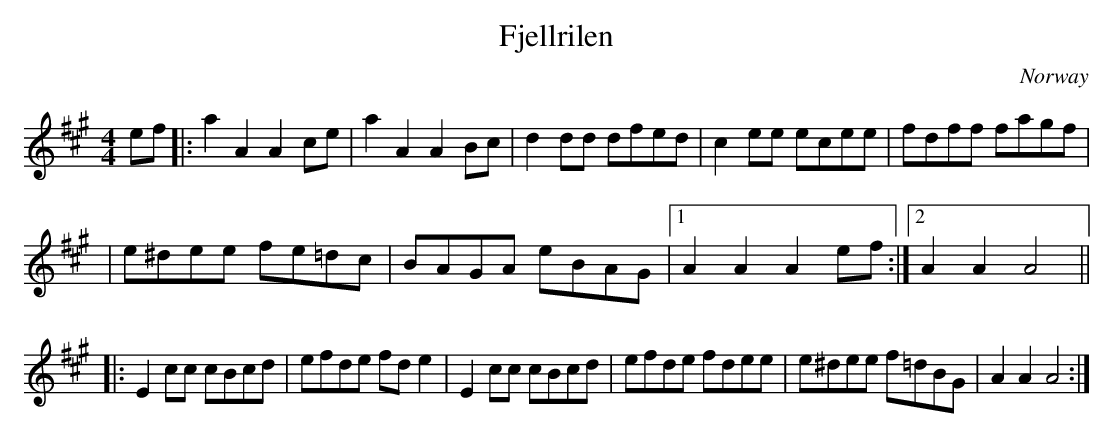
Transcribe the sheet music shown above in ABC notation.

X:1
T:Fjellrilen
O:Norway
M:4/4
L:1/8
K:A
ef \
|: a2A2 A2ce | a2A2 A2Bc | d2dd dfed | c2ee ecee | fdff fagf |
| e^dee fe=dc | BAGA eBAG |1 A2A2 A2ef :|2 A2A2 A4 ||
|: E2cc cBcd | efde fde2 | E2cc cBcd | efde fdee | e^dee f=dBG | A2A2 A4 :|
